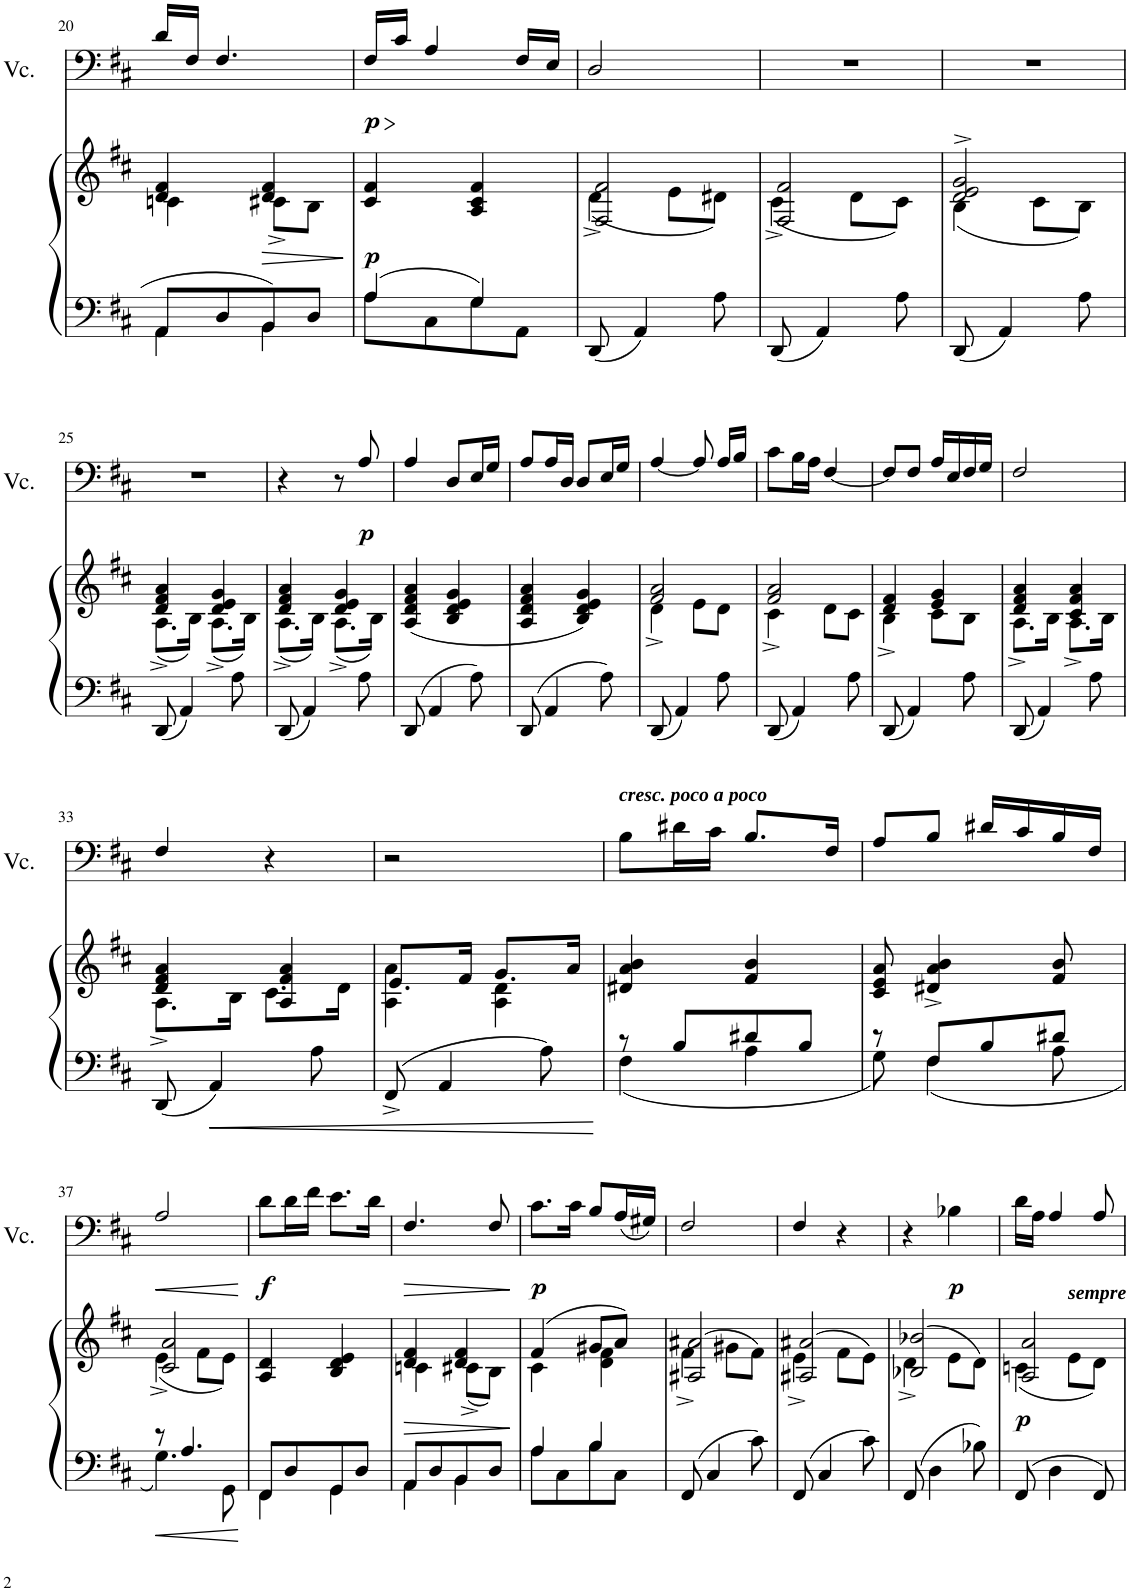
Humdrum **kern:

**kern	**kern	**dynam	**kern	**dynam
*part2	*part2	*part2	*part1	*part1
*staff3	*staff2	*staff2/3	*staff1	*staff1
*I"Piano	*	*	*I"Cello	*
!!LO:PB:g=z
*clefF4	*clefG2	*	*clefF4	*
*k[f#c#]	*k[f#c#]	*	*k[f#c#]	*
*D:	*D:	*	*D:	*
*M2/4	*M2/4	*	*M2/4	*
=20	=20	=20	=20	=20
*^	*^	*	*	*
8AA/L	4AA\	4d/ 4f#/	4cn\	.	16d/LL	.
.	.	.	.	.	16F#/JJ	.
8D/	.	.	.	.	4.F#/	.
!	!	!	!	!LO:HP:b	!	!
8BB/	4BB\	4d/ 4f#/	8c#X^\L	>	.	.
8D/J	.	.	8B\J	.	.	.
=21	=21	=21	=21	=21	=21	=21
!	!	!	!	!LO:DY:b	!	!LO:HP:b
!	!	!	!	!	!	!LO:DY:n=1:b
*	*	*v	*v	*	*	*
4A/	8A\L	4c#/ 4f#/	p	16F#/LL	> p
.	.	.	.	16c#/JJ	.
.	8C#\	.	.	4A/	.
4G/	8G\	4A/ 4c#/ 4f#/	.	.	.
.	8AA\J	.	.	16F#/LL	.
.	.	.	.	16E/JJ	.
*v	*v	*	*	*	*
=22	=22	=22	=22	=22
*	*^	*	*	*
8DD/	2F#/ 2f#/	(<4d^\	.	2D/	.
4AA/	.	.	.	.	.
.	.	8e\L	.	.	.
8A\	.	8d#X\J)	.	.	.
=23	=23	=23	=23	=23	=23
8DD/	2F#/ 2f#/	(<4c#^\	.	2r	.
4AA/	.	.	.	.	.
.	.	8d\L	.	.	.
8A\	.	8c#\J)	.	.	.
=24	=24	=24	=24	=24	=24
8DD/	2d/^ 2e/^ 2g/^	(<4B\	.	2r	.
4AA/	.	.	.	.	.
.	.	8c#\L	.	.	.
8A\	.	8B\J)	.	.	.
!!LO:LB:g=z
=25	=25	=25	=25	=25	=25
8DD/	4d/ 4f#/ 4a/	(<8.A^\L	.	2r	.
4AA/	.	.	.	.	.
.	.	16B\Jk)	.	.	.
.	4d/ 4e/ 4g/	(<8.A^\L	.	.	.
8A\	.	.	.	.	.
.	.	16B\Jk)	.	.	.
=26	=26	=26	=26	=26	=26
8DD/	4d/ 4f#/ 4a/	(<8.A^\L	.	4r	.
4AA/	.	.	.	.	.
.	.	16B\Jk)	.	.	.
.	4d/ 4e/ 4g/	(<8.A^\L	.	8r	.
!	!	!	!	!	!LO:DY:b
8A\	.	.	.	8A/	p
.	.	16B\Jk)	.	.	.
*	*v	*v	*	*	*
=27	=27	=27	=27	=27
8DD/	(<4A/ 4d/ 4f#/ 4a/	.	4A/	.
4AA/	.	.	.	.
.	4B/ 4d/ 4e/ 4g/	.	8D/L	.
8A\	.	.	16E/L	.
.	.	.	16G/JJ	.
=28	=28	=28	=28	=28
8DD/	4A/ 4d/ 4f#/ 4a/	.	8A/L	.
4AA/	.	.	16A/L	.
.	.	.	16D/JJ	.
.	4B/ 4d/ 4e/ 4g/)	.	8D/L	.
8A\	.	.	16E/L	.
.	.	.	16G/JJ	.
=29	=29	=29	=29	=29
*	*^	*	*	*
8DD/	2f#/ 2a/	4d^\	.	[4A/	.
4AA/	.	.	.	.	.
.	.	8e\L	.	8A/]	.
8A\	.	8d\J	.	16A/LL	.
.	.	.	.	16B/JJ	.
=30	=30	=30	=30	=30	=30
8DD/	2f#/ 2a/	4c#^\	.	8c#\L	.
4AA/	.	.	.	16B\L	.
.	.	.	.	16A\JJ	.
.	.	8d\L	.	[4F#/	.
8A\	.	8c#\J	.	.	.
=31	=31	=31	=31	=31	=31
8DD/	4d/ 4f#/	4B^\	.	8F#/L]	.
4AA/	.	.	.	8F#/J	.
.	4e/ 4g/	8c#\L	.	16A/LL	.
.	.	.	.	16E/	.
8A\	.	8B\J	.	16F#/	.
.	.	.	.	16G/JJ	.
=32	=32	=32	=32	=32	=32
8DD/	4d/ 4f#/ 4a/	8.A^\L	.	2F#/	.
4AA/	.	.	.	.	.
.	.	16B\Jk	.	.	.
.	4c#/ 4f#/ 4a/	8.A^\L	.	.	.
8A\	.	.	.	.	.
.	.	16B\Jk	.	.	.
!!LO:LB:g=z
=33	=33	=33	=33	=33	=33
8DD/	4d/ 4f#/ 4a/	8.A^\L	.	4F#/	.
4AA/	.	.	.	.	.
.	.	16B\Jk	.	.	.
.	4A/ 4f#/ 4a/	8.c#\L	.	4r	.
8A\	.	.	.	.	.
.	.	16d\Jk	.	.	.
=34	=34	=34	=34	=34	=34
8FF#^/	4A\ 4a\	8.e/L	.	2r	.
4AA/	.	.	.	.	.
.	.	16f#/Jk	.	.	.
.	4A\ 4d\	8.g/L	.	.	.
8A\	.	.	.	.	.
.	.	16a/Jk	.	.	.
*	*v	*v	*	*	*
.	.	]	.	.
=35	=35	=35	=35	=35
*^	*	*	*	*
!	!	!	!	!LO:TX:a:Bi:t=cresc. poco a poco	!
8r	4F#\	4d#X/ 4a/ 4b/	.	8B\L	.
8B/L	.	.	.	16d#X\L	.
.	.	.	.	16c#\JJ	.
8d#X/	4A\	4f#/ 4b/	.	8.B/L	.
8B/J	.	.	.	.	.
.	.	.	.	16F#/Jk	.
=36	=36	=36	=36	=36	=36
8r	8G\	8c#/ 8e/ 8a/	.	8A/L	.
8F#/L	4F#\	4d#X/^ 4a/^ 4b/^	.	8B/J	.
8B/	.	.	.	16d#X/LL	.
.	.	.	.	16c#/	.
8d#X/J	8A\	8f#/ 8b/	.	16B/	.
.	.	.	.	16F#/JJ	.
!!LO:LB:g=z
=37	=37	=37	=37	=37	=37
!	!	!	!LO:HP:b=2	!	!LO:HP:b
*	*	*^	*	*	*
8r	4.G\	2c#/ 2a/	(<4e^\	<	2A/	<
4.A/	.	.	.	.	.	.
.	.	.	8f#\L	.	.	.
.	8GG\	.	8e\J)	.	.	.
*v	*v	*	*	*	*	*
*	*v	*v	*	*	*
.	.	.	.	]
=38	=38	=38	=38	=38
*^	*	*	*	*
!	!	!	!	!	!LO:DY:b
8FF#/L	4FF#\	4A/ 4d/	.	8d\L	f
8D/	.	.	.	16d\L	.
.	.	.	.	16f#\JJ	.
8GG/	4GG\	4B/ 4d/ 4e/	.	8.e\L	.
8D/J	.	.	.	.	.
.	.	.	.	16d\Jk	.
=39	=39	=39	=39	=39	=39
*	*	*^	*	*	*
8AA/L	4AA\	4d/ 4f#/	4cn\	.	4.F#/	.
8D/	.	.	.	.	.	.
8BB/	4BB\	4d/ 4f#/	(<8c#X^\L	.	.	.
8D/J	.	.	8B\J)	.	8F#/	.
*v	*v	*	*	*	*	*
*	*v	*v	*	*	*
.	.	[	.	[
=40	=40	=40	=40	=40
*^	*^	*	*	*
!	!	!	!	!	!	!LO:DY:b
4A/	8A\L	4c#\	(>4f#/	.	8.c#\L	p
.	8C#\	.	.	.	.	.
.	.	.	.	.	16c#\Jk	.
4B/	8B\	4d\ 4f#\	8g#X/L	.	8B/L	.
.	8C#\J	.	8a/J)	.	(<16A/L	.
.	.	.	.	.	16G#X/JJ)	.
*v	*v	*	*	*	*	*
=41	=41	=41	=41	=41	=41
8FF#/	(>2A#X/ 2a#X/	4f#^\	.	2F#/	.
4C#/	.	.	.	.	.
.	.	8g#X\L	.	.	.
8c#\	.	8f#\J)	.	.	.
=42	=42	=42	=42	=42	=42
8FF#/	(>2A#X/ 2a#X/	4e^\	.	4F#/	.
4C#/	.	.	.	.	.
.	.	8f#\L	.	4r	.
8c#\	.	8e\J)	.	.	.
=43	=43	=43	=43	=43	=43
8FF#/	(>2B-X/ 2b-X/	4d^\	.	4r	.
4D\	.	.	.	.	.
!	!	!	!	!	!LO:DY:b
.	.	8e\L	.	4B-X\	p
8B-X\	.	8d\J)	.	.	.
=44	=44	=44	=44	=44	=44
!	!	!	!LO:DY:b	!	!
8FF#/	2A/ 2a/	(<4cn\	p	16d\LL	.
.	.	.	.	16A\JJ	.
4D\	.	.	.	4A/	.
!	!	!LO:TX:a:Bi:t=sempre	!	!	!
.	.	8e\L	.	.	.
8FF#/	.	8d\J)	.	8A/	.
*	*v	*v	*	*	*
=	=	=	=	=
*-	*-	*-	*-	*-
